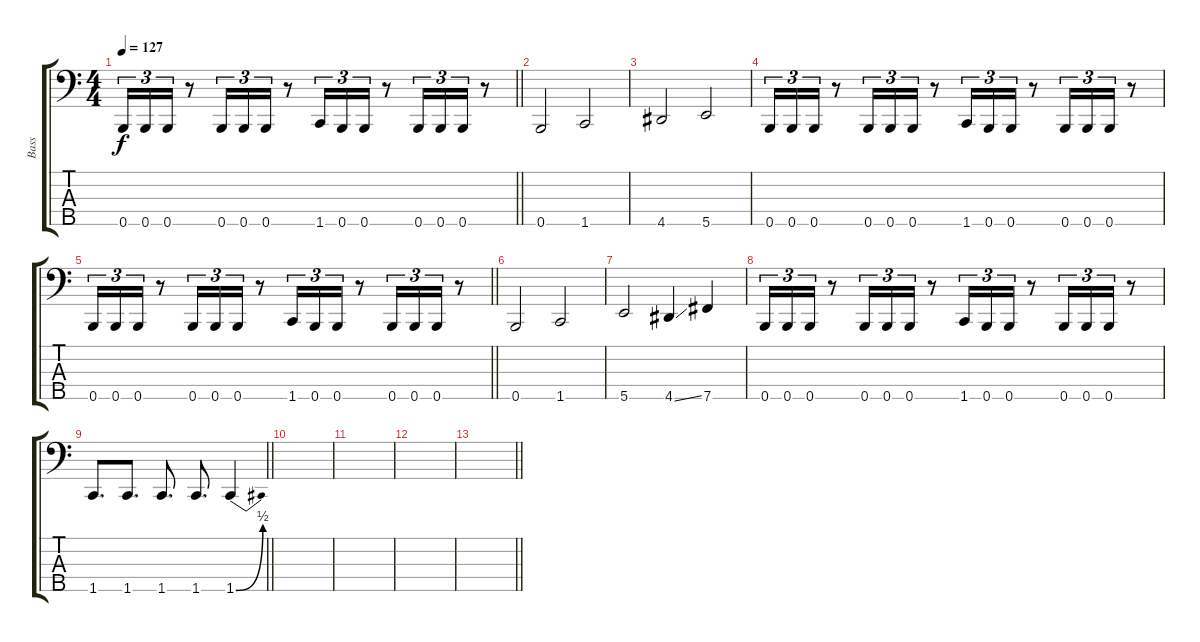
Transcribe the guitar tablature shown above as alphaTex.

\track ("Bass" "Bass") {instrument electricbassfinger}
\staff {score tabs}
\tuning (G2 D2 A1 E1 B0) {hide}
\ts (4 4)
\tempo 127
\clef f4
\barLineRight lightlight
\ks c
0.5.16{tu (3 2) dy f} 0.5.16{tu (3 2)} 0.5.16{tu (3 2)} r.8 0.5.16{tu (3 2)} 0.5.16{tu (3 2)} 0.5.16{tu (3 2)} r.8 1.5.16{tu (3 2)} 0.5.16{tu (3 2)} 0.5.16{tu (3 2)} r.8 0.5.16{tu (3 2)} 0.5.16{tu (3 2)} 0.5.16{tu (3 2)} r.8 |
0.5.2 1.5.2 |
4.5.2 5.5.2 |
0.5.16{tu (3 2)} 0.5.16{tu (3 2)} 0.5.16{tu (3 2)} r.8 0.5.16{tu (3 2)} 0.5.16{tu (3 2)} 0.5.16{tu (3 2)} r.8 1.5.16{tu (3 2)} 0.5.16{tu (3 2)} 0.5.16{tu (3 2)} r.8 0.5.16{tu (3 2)} 0.5.16{tu (3 2)} 0.5.16{tu (3 2)} r.8 |
\barLineRight lightlight
0.5.16{tu (3 2)} 0.5.16{tu (3 2)} 0.5.16{tu (3 2)} r.8 0.5.16{tu (3 2)} 0.5.16{tu (3 2)} 0.5.16{tu (3 2)} r.8 1.5.16{tu (3 2)} 0.5.16{tu (3 2)} 0.5.16{tu (3 2)} r.8 0.5.16{tu (3 2)} 0.5.16{tu (3 2)} 0.5.16{tu (3 2)} r.8 |
0.5.2 1.5.2 |
5.5.2 4.5{ss}.4 7.5.4 |
0.5.16{tu (3 2)} 0.5.16{tu (3 2)} 0.5.16{tu (3 2)} r.8 0.5.16{tu (3 2)} 0.5.16{tu (3 2)} 0.5.16{tu (3 2)} r.8 1.5.16{tu (3 2)} 0.5.16{tu (3 2)} 0.5.16{tu (3 2)} r.8 0.5.16{tu (3 2)} 0.5.16{tu (3 2)} 0.5.16{tu (3 2)} r.8 |
\barLineRight lightlight
1.5.8{d} 1.5.8{d} 1.5.8{d} 1.5.8{d} 1.5{be (bend 0 0 60 2)}.4 |
|
|
|
\barLineRight lightlight
